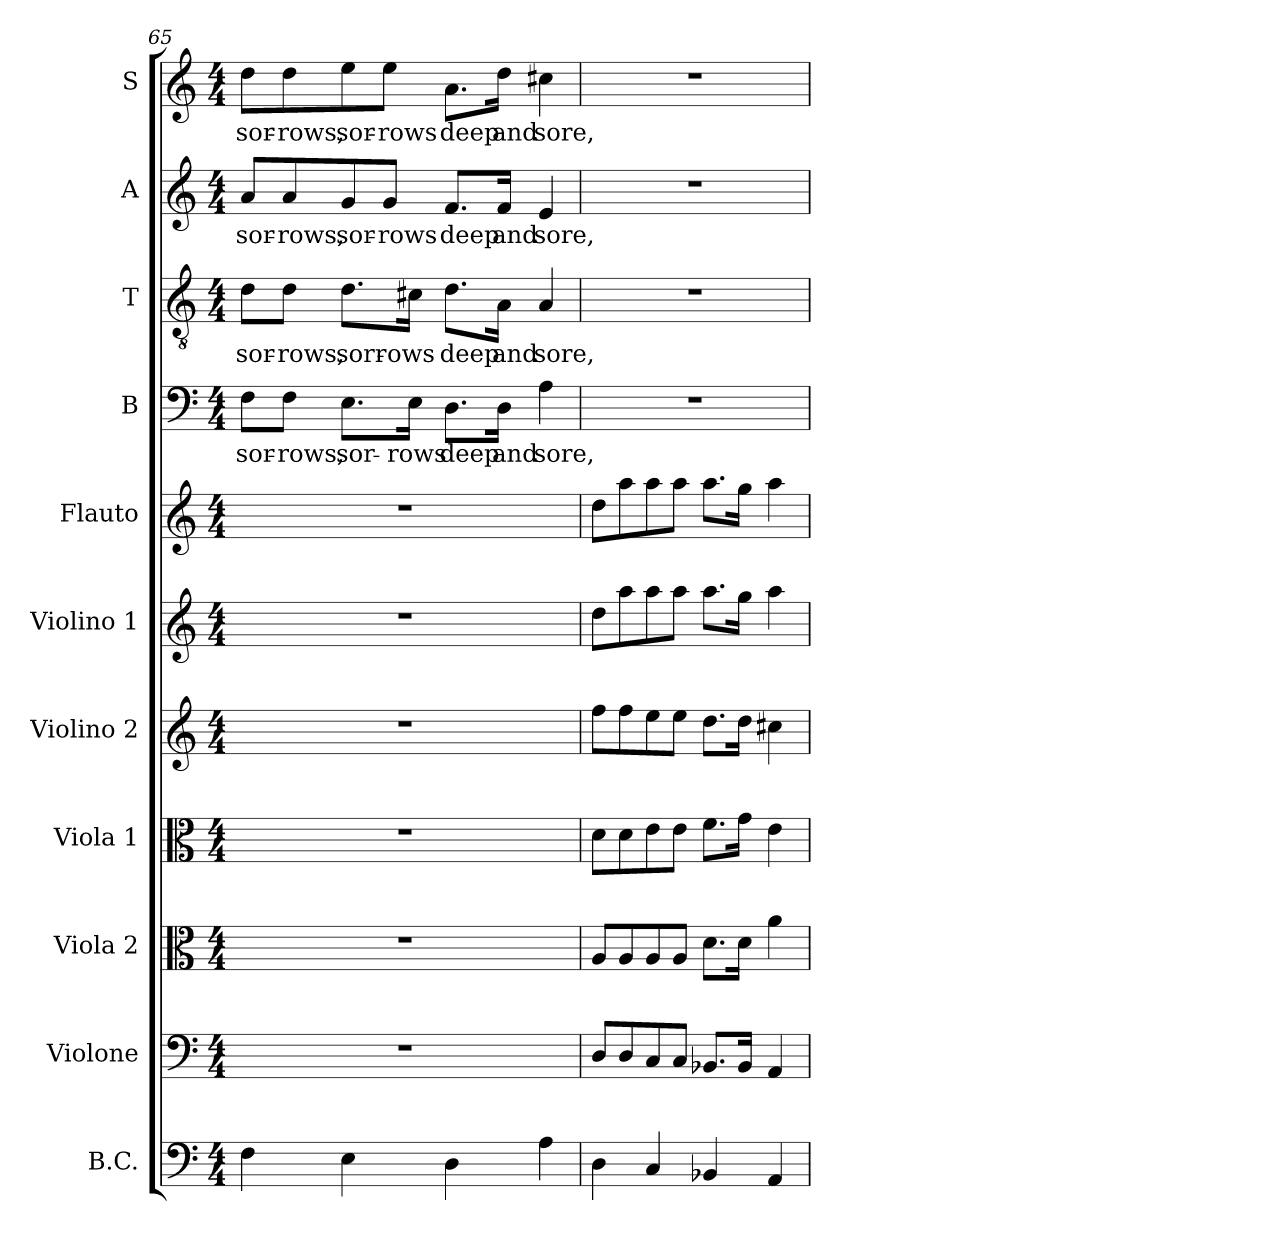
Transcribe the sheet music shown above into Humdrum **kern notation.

**kern	**kern	**kern	**kern	**kern	**kern	**kern	**kern	**text	**kern	**text	**kern	**text	**kern	**text
*part11	*part10	*part9	*part8	*part7	*part6	*part5	*part4	*part4	*part3	*part3	*part2	*part2	*part1	*part1
*staff11	*staff10	*staff9	*staff8	*staff7	*staff6	*staff5	*staff4	*staff4	*staff3	*staff3	*staff2	*staff2	*staff1	*staff1
*I"B.C.	*I"Violone	*I"Viola 2	*I"Viola 1	*I"Violino 2	*I"Violino 1	*I"Flauto	*I"B	*	*I"T	*	*I"A	*	*I"S	*
*I'B.C.	*I'Vne.	*I'Va2	*I'Va1	*I'Vn2	*I'Vn1	*I'Fl.	*I'B	*	*I'T	*	*I'A	*	*I'S	*
!!LO:PB:g=z
*clefF4	*clefF4	*clefC3	*clefC3	*clefG2	*clefG2	*clefG2	*clefF4	*	*clefGv2	*	*clefG2	*	*clefG2	*
*	*	*	*	*	*	*	*	*	*ITrd7c12	*	*	*	*	*
*k[]	*k[]	*k[]	*k[]	*k[]	*k[]	*k[]	*k[]	*	*k[]	*	*k[]	*	*k[]	*
*C:	*C:	*C:	*C:	*C:	*C:	*C:	*C:	*	*C:	*	*C:	*	*C:	*
*M4/4	*M4/4	*M4/4	*M4/4	*M4/4	*M4/4	*M4/4	*M4/4	*	*M4/4	*	*M4/4	*	*M4/4	*
=65	=65	=65	=65	=65	=65	=65	=65	=65	=65	=65	=65	=65	=65	=65
!	!	!	!	!	!	!	!	!LO:LY:b:color=#000000	!	!	!	!	!	!
!	!	!	!	!	!	!	!	!	!	!LO:LY:b:color=#000000	!	!	!	!
!	!	!	!	!	!	!	!	!	!	!	!	!LO:LY:b:color=#000000	!	!
!	!	!	!	!	!	!	!	!	!	!	!	!	!	!LO:LY:b:color=#000000
4Fi\	1r	1r	1r	1r	1r	1r	8Fi\L	sor-	8Di\L	sor-	8ai/L	sor-	8ddi\L	sor-
!	!	!	!	!	!	!	!	!LO:LY:b:color=#000000	!	!	!	!	!	!
!	!	!	!	!	!	!	!	!	!	!LO:LY:b:color=#000000	!	!	!	!
!	!	!	!	!	!	!	!	!	!	!	!	!LO:LY:b:color=#000000	!	!
!	!	!	!	!	!	!	!	!	!	!	!	!	!	!LO:LY:b:color=#000000
.	.	.	.	.	.	.	8Fi\J	-rows,	8Di\J	-rows,	8ai/	-rows,	8ddi\	-rows,
!	!	!	!	!	!	!	!	!LO:LY:b:color=#000000	!	!	!	!	!	!
!	!	!	!	!	!	!	!	!	!	!LO:LY:b:color=#000000	!	!	!	!
!	!	!	!	!	!	!	!	!	!	!	!	!LO:LY:b:color=#000000	!	!
!	!	!	!	!	!	!	!	!	!	!	!	!	!	!LO:LY:b:color=#000000
4Ei\	.	.	.	.	.	.	8.Ei\L	sor-	8.Di\L	sorr-	8gi/	sor-	8eei\	sor-
!	!	!	!	!	!	!	!	!	!	!	!	!LO:LY:b:color=#000000	!	!
!	!	!	!	!	!	!	!	!	!	!	!	!	!	!LO:LY:b:color=#000000
.	.	.	.	.	.	.	.	.	.	.	8gi/J	-rows	8eei\J	-rows
!	!	!	!	!	!	!	!	!LO:LY:b:color=#000000	!	!	!	!	!	!
!	!	!	!	!	!	!	!	!	!	!LO:LY:b:color=#000000	!	!	!	!
.	.	.	.	.	.	.	16Ei\Jk	-rows	16C#Xi\Jk	-ows	.	.	.	.
!	!	!	!	!	!	!	!	!LO:LY:b:color=#000000	!	!	!	!	!	!
!	!	!	!	!	!	!	!	!	!	!LO:LY:b:color=#000000	!	!	!	!
!	!	!	!	!	!	!	!	!	!	!	!	!LO:LY:b:color=#000000	!	!
!	!	!	!	!	!	!	!	!	!	!	!	!	!	!LO:LY:b:color=#000000
4Di\	.	.	.	.	.	.	8.Di\L	deep	8.Di\L	deep	8.fi/L	deep	8.ai\L	deep
!	!	!	!	!	!	!	!	!LO:LY:b:color=#000000	!	!	!	!	!	!
!	!	!	!	!	!	!	!	!	!	!LO:LY:b:color=#000000	!	!	!	!
!	!	!	!	!	!	!	!	!	!	!	!	!LO:LY:b:color=#000000	!	!
!	!	!	!	!	!	!	!	!	!	!	!	!	!	!LO:LY:b:color=#000000
.	.	.	.	.	.	.	16Di\Jk	and	16AAi\Jk	and	16fi/Jk	and	16ddi\Jk	and
!	!	!	!	!	!	!	!	!LO:LY:b:color=#000000	!	!	!	!	!	!
!	!	!	!	!	!	!	!	!	!	!LO:LY:b:color=#000000	!	!	!	!
!	!	!	!	!	!	!	!	!	!	!	!	!LO:LY:b:color=#000000	!	!
!	!	!	!	!	!	!	!	!	!	!	!	!	!	!LO:LY:b:color=#000000
4Ai\	.	.	.	.	.	.	4Ai\	sore,	4AAi/	sore,	4ei/	sore,	4cc#Xi\	sore,
=66	=66	=66	=66	=66	=66	=66	=66	=66	=66	=66	=66	=66	=66	=66
4Di\	8Di/L	8Ai/L	8di\L	8ffi\L	8ddi\L	8ddi\L	1r	.	1r	.	1r	.	1r	.
.	8Di/	8Ai/	8di\	8ffi\	8aai\	8aai\	.	.	.	.	.	.	.	.
4Ci/	8Ci/	8Ai/	8ei\	8eei\	8aai\	8aai\	.	.	.	.	.	.	.	.
.	8Ci/J	8Ai/J	8ei\J	8eei\J	8aai\J	8aai\J	.	.	.	.	.	.	.	.
4BB-Xi/	8.BB-Xi/L	8.di\L	8.fi\L	8.ddi\L	8.aai\L	8.aai\L	.	.	.	.	.	.	.	.
.	16BB-i/Jk	16di\Jk	16gi\Jk	16ddi\Jk	16ggi\Jk	16ggi\Jk	.	.	.	.	.	.	.	.
4AAi/	4AAi/	4ai\	4ei\	4cc#Xi\	4aai\	4aai\	.	.	.	.	.	.	.	.
=	=	=	=	=	=	=	=	=	=	=	=	=	=	=
*-	*-	*-	*-	*-	*-	*-	*-	*-	*-	*-	*-	*-	*-	*-
